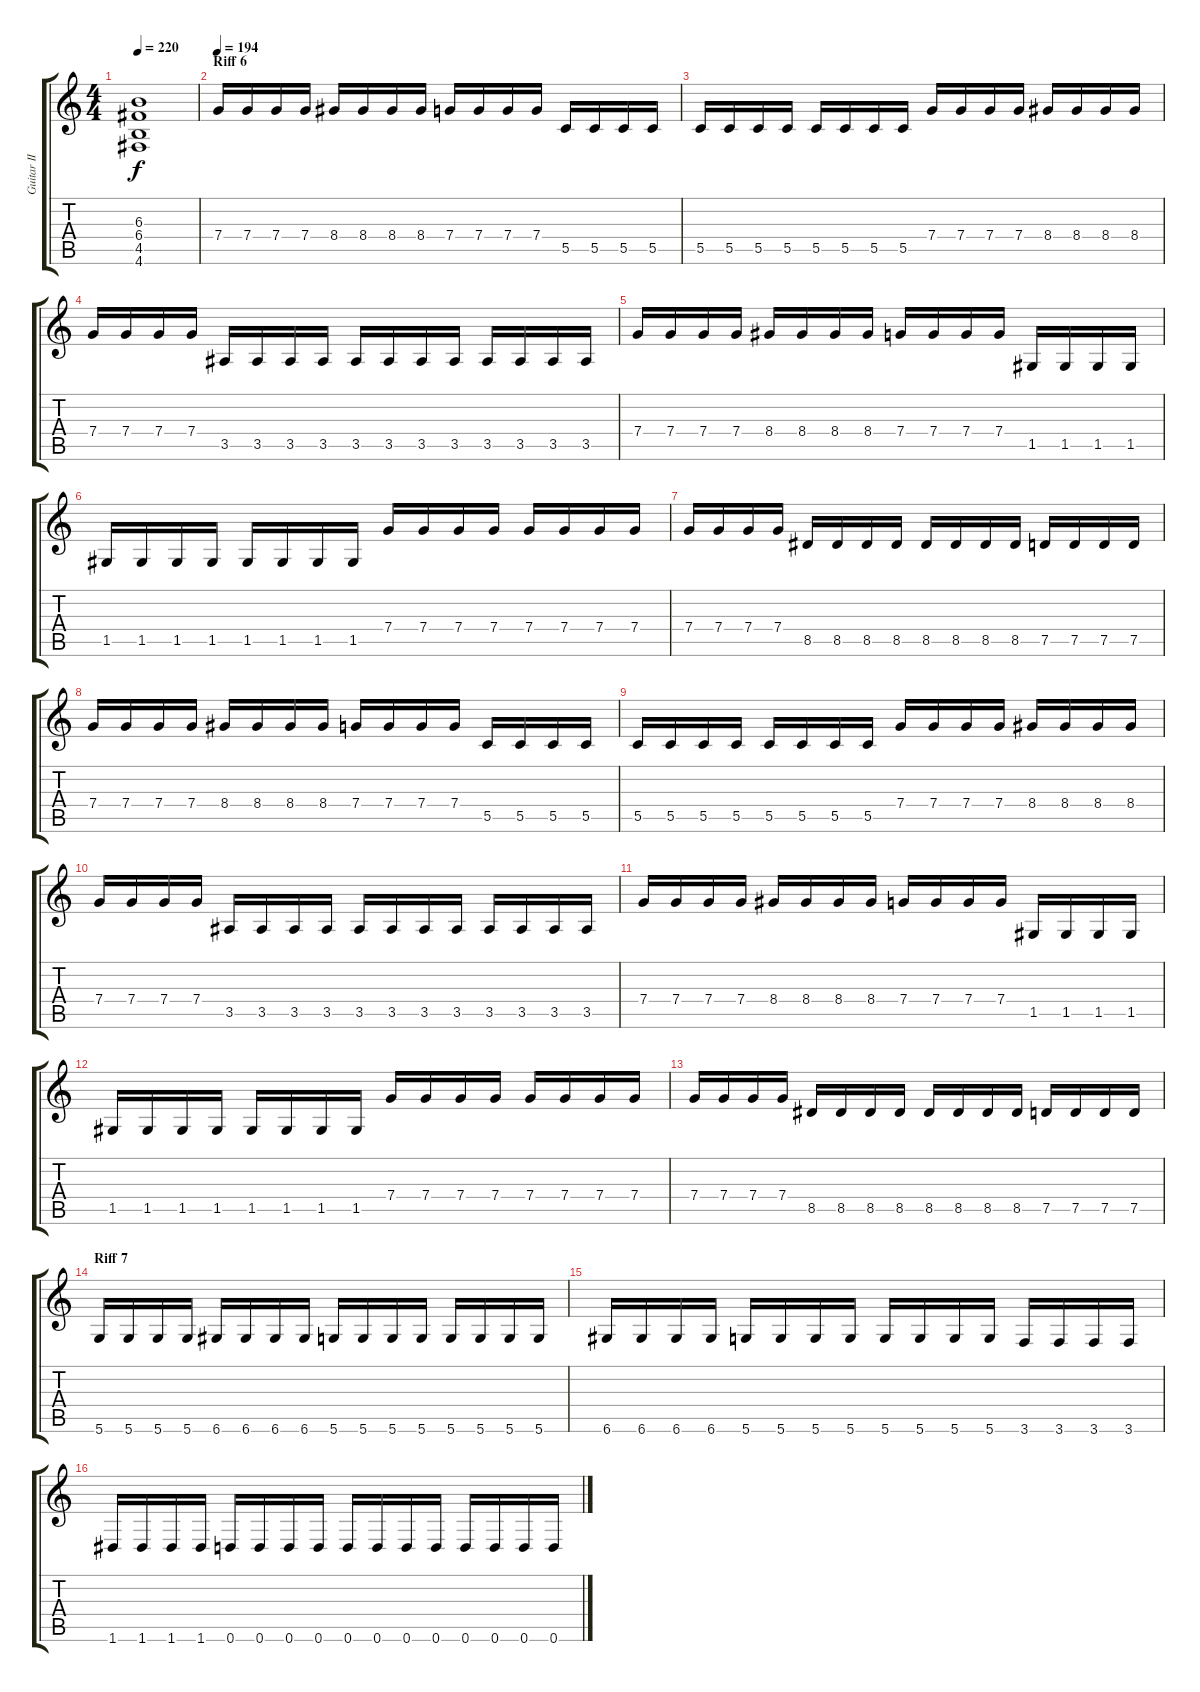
\track ("Guitar II" "Guitar II") {instrument distortionguitar}
\staff {score tabs}
\tuning (D4 A3 F3 C3 G2 D2) {hide}
\ts (4 4)
\tempo 220
\clef g2
\ks c
(6.3 6.4 4.5 4.6).1{dy f} |
\section ("" "Riff 6")
\tempo 194
7.4.16 7.4.16 7.4.16 7.4.16 8.4.16 8.4.16 8.4.16 8.4.16 7.4.16 7.4.16 7.4.16 7.4.16 5.5.16 5.5.16 5.5.16 5.5.16 |
5.5.16 5.5.16 5.5.16 5.5.16 5.5.16 5.5.16 5.5.16 5.5.16 7.4.16 7.4.16 7.4.16 7.4.16 8.4.16 8.4.16 8.4.16 8.4.16 |
7.4.16 7.4.16 7.4.16 7.4.16 3.5.16 3.5.16 3.5.16 3.5.16 3.5.16 3.5.16 3.5.16 3.5.16 3.5.16 3.5.16 3.5.16 3.5.16 |
7.4.16 7.4.16 7.4.16 7.4.16 8.4.16 8.4.16 8.4.16 8.4.16 7.4.16 7.4.16 7.4.16 7.4.16 1.5.16 1.5.16 1.5.16 1.5.16 |
1.5.16 1.5.16 1.5.16 1.5.16 1.5.16 1.5.16 1.5.16 1.5.16 7.4.16 7.4.16 7.4.16 7.4.16 7.4.16 7.4.16 7.4.16 7.4.16 |
7.4.16 7.4.16 7.4.16 7.4.16 8.5.16 8.5.16 8.5.16 8.5.16 8.5.16 8.5.16 8.5.16 8.5.16 7.5.16 7.5.16 7.5.16 7.5.16 |
7.4.16 7.4.16 7.4.16 7.4.16 8.4.16 8.4.16 8.4.16 8.4.16 7.4.16 7.4.16 7.4.16 7.4.16 5.5.16 5.5.16 5.5.16 5.5.16 |
5.5.16 5.5.16 5.5.16 5.5.16 5.5.16 5.5.16 5.5.16 5.5.16 7.4.16 7.4.16 7.4.16 7.4.16 8.4.16 8.4.16 8.4.16 8.4.16 |
7.4.16 7.4.16 7.4.16 7.4.16 3.5.16 3.5.16 3.5.16 3.5.16 3.5.16 3.5.16 3.5.16 3.5.16 3.5.16 3.5.16 3.5.16 3.5.16 |
7.4.16 7.4.16 7.4.16 7.4.16 8.4.16 8.4.16 8.4.16 8.4.16 7.4.16 7.4.16 7.4.16 7.4.16 1.5.16 1.5.16 1.5.16 1.5.16 |
1.5.16 1.5.16 1.5.16 1.5.16 1.5.16 1.5.16 1.5.16 1.5.16 7.4.16 7.4.16 7.4.16 7.4.16 7.4.16 7.4.16 7.4.16 7.4.16 |
7.4.16 7.4.16 7.4.16 7.4.16 8.5.16 8.5.16 8.5.16 8.5.16 8.5.16 8.5.16 8.5.16 8.5.16 7.5.16 7.5.16 7.5.16 7.5.16 |
\section ("" "Riff 7")
5.6.16 5.6.16 5.6.16 5.6.16 6.6.16 6.6.16 6.6.16 6.6.16 5.6.16 5.6.16 5.6.16 5.6.16 5.6.16 5.6.16 5.6.16 5.6.16 |
6.6.16 6.6.16 6.6.16 6.6.16 5.6.16 5.6.16 5.6.16 5.6.16 5.6.16 5.6.16 5.6.16 5.6.16 3.6.16 3.6.16 3.6.16 3.6.16 |
1.6.16 1.6.16 1.6.16 1.6.16 0.6.16 0.6.16 0.6.16 0.6.16 0.6.16 0.6.16 0.6.16 0.6.16 0.6.16 0.6.16 0.6.16 0.6.16
